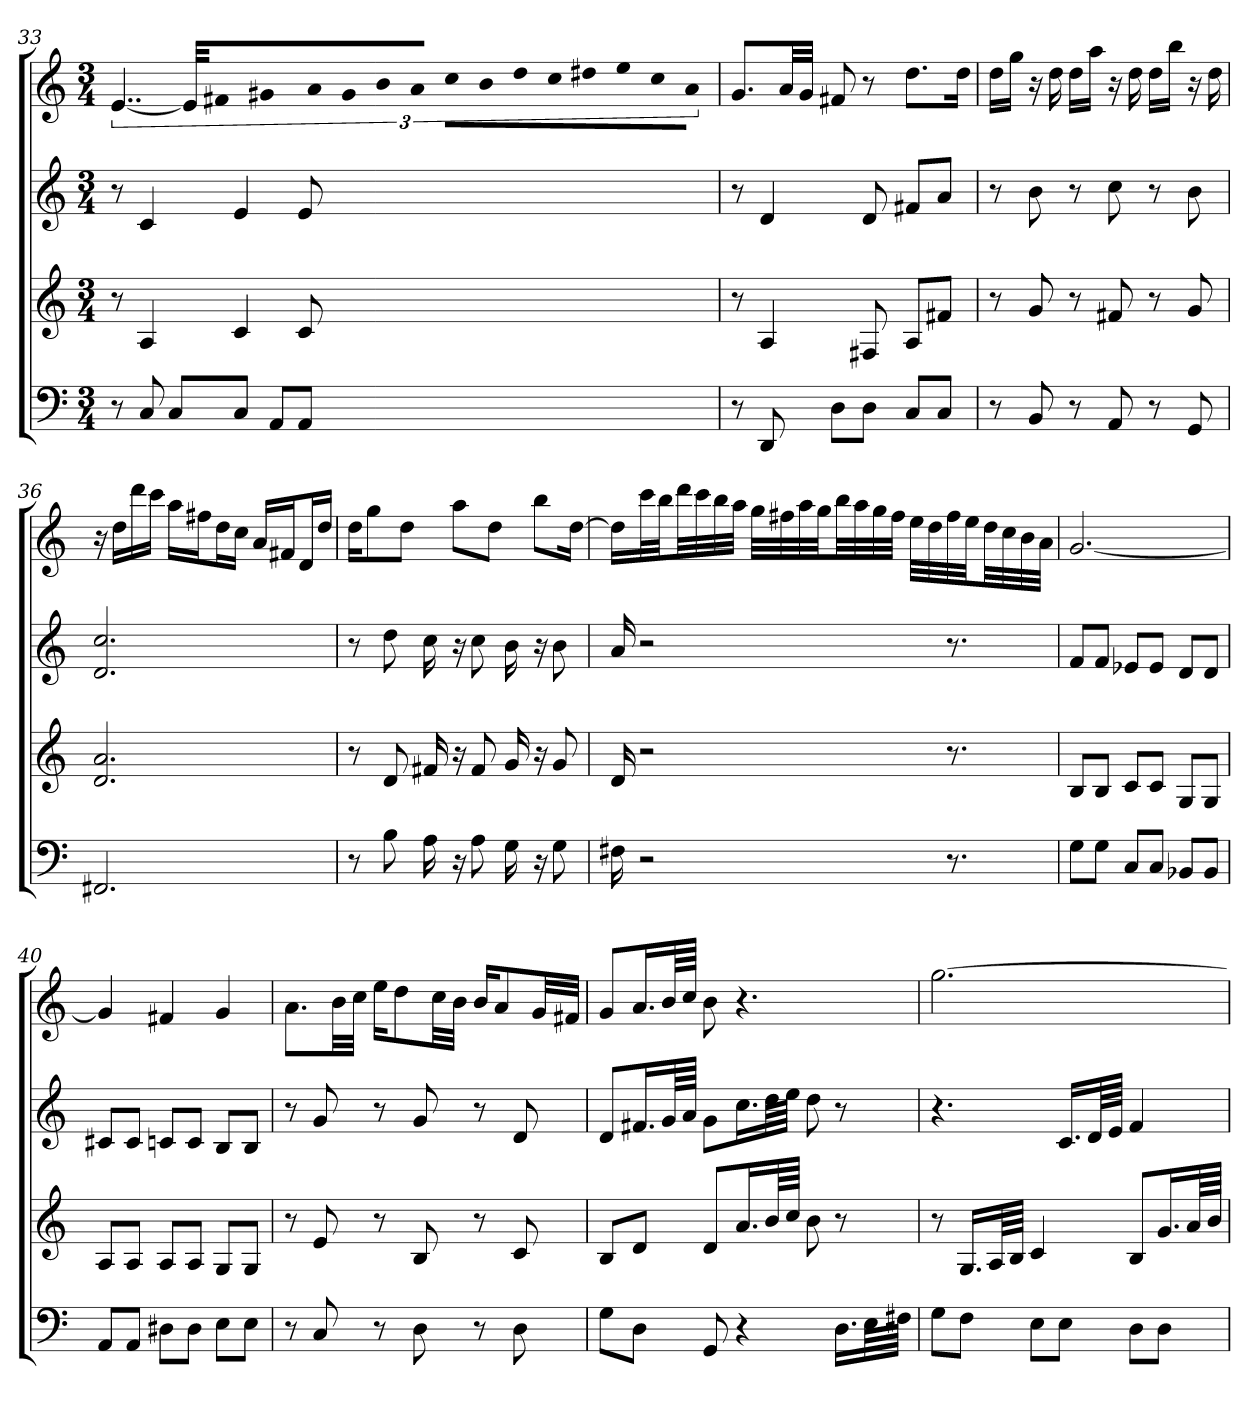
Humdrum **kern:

**kern	**kern	**kern	**kern
*part4	*part3	*part2	*part1
*staff4	*staff3	*staff2	*staff1
*k[]	*k[]	*k[]	*k[]
*C:	*C:	*C:	*C:
*M3/4	*M3/4	*M3/4	*M3/4
=33	=33	=33	=33
8r	8r	8r	[6..e
8C	4A	4c	.
8CL	.	.	.
.	.	.	48eLLL]
.	.	.	32f#X
.	.	.	32g#XJJ
8CJ	4c	4e	32aLL
.	.	.	32g#
.	.	.	32b
.	.	.	32aJJJ
8AAL	.	.	32ccLLL
.	.	.	32b
.	.	.	32dd
.	.	.	32ccJJ
8AAJ	8c	8e	32dd#XLL
.	.	.	32ee
.	.	.	32cc
.	.	.	32aJJJ
=34	=34	=34	=34
8r	8r	8r	8.gL
8DD	4A	4d	.
.	.	.	32aLL
.	.	.	32gJJJ
8DL	.	.	8f#X
8DJ	8F#X	8d	8r
8CL	8AL	8f#XL	8.ddL
8CJ	8f#XJ	8aJ	.
.	.	.	16ddJk
=35	=35	=35	=35
8r	8r	8r	16ddLL
.	.	.	16ggJJ
8BB	8g	8b	16r
.	.	.	16dd
8r	8r	8r	16ddLL
.	.	.	16aaJJ
8AA	8f#X	8cc	16r
.	.	.	16dd
8r	8r	8r	16ddLL
.	.	.	16bbJJ
8GG	8g	8b	16r
.	.	.	16dd
=36	=36	=36	=36
2.FF#X	2.d 2.a	2.d 2.cc	16r
.	.	.	16ddLL
.	.	.	16ddd
.	.	.	16cccJJ
.	.	.	16aaLL
.	.	.	16ff#XJ
.	.	.	16ddL
.	.	.	16ccJJ
.	.	.	16aLL
.	.	.	16f#XJ
.	.	.	16dL
.	.	.	16ddJJ
=37	=37	=37	=37
8r	8r	8r	16ddKL
.	.	.	8gg
8B	8d	8dd	.
.	.	.	8ddJ
16A	16f#X	16cc	.
16r	16r	16r	8aaL
8A	8f#	8cc	.
.	.	.	8ddJ
16G	16g	16b	.
16r	16r	16r	8bbL
8G	8g	8b	.
.	.	.	[16ddJk
=38	=38	=38	=38
16F#X	16d	16a	16ddLL]
2r	2r	2r	32cccL
.	.	.	32bbJJ
.	.	.	32dddLL
.	.	.	32ccc
.	.	.	32bb
.	.	.	32aaJJJ
.	.	.	32ggLLL
.	.	.	32ff#X
.	.	.	32aa
.	.	.	32ggJJ
.	.	.	32bbLL
.	.	.	32aa
.	.	.	32gg
.	.	.	32ff#JJJ
.	.	.	32eeLLL
.	.	.	32dd
8.r	8.r	8.r	32ff#
.	.	.	32eeJJ
.	.	.	32ddLL
.	.	.	32cc
.	.	.	32b
.	.	.	32aJJJ
=39	=39	=39	=39
8GL	8BL	8fL	[2.g
8GJ	8BJ	8fJ	.
8CL	8cL	8e-XL	.
8CJ	8cJ	8e-J	.
8BB-XL	8GL	8dL	.
8BB-J	8GJ	8dJ	.
=40	=40	=40	=40
8AAL	8AL	8c#XL	4g]
8AAJ	8AJ	8c#J	.
8D#XL	8AL	8cnL	4f#X
8D#J	8AJ	8cJ	.
8EL	8GL	8BL	4g
8EJ	8GJ	8BJ	.
=41	=41	=41	=41
8r	8r	8r	8.aL
8C	8e	8g	.
.	.	.	32bLL
.	.	.	32ccJJJ
8r	8r	8r	16eeKL
.	.	.	8dd
8D	8B	8g	.
.	.	.	32ccLL
.	.	.	32bJJJ
8r	8r	8r	16bKL
.	.	.	8a
8D	8c	8d	.
.	.	.	32gLL
.	.	.	32f#XJJJ
=42	=42	=42	=42
8GL	8BL	8dL	8gL
8DJ	8dJ	16.f#XL	16.aL
.	.	64gLL	64bLL
.	.	64aJJJJ	64ccJJJJ
8GG	8dL	8gL	8b
4r	16.aL	16.ccL	4.r
.	64bLL	64ddLL	.
.	64ccJJJJ	64eeJJJJ	.
.	8b	8dd	.
16.DLL	8r	8r	.
64ELL	.	.	.
64F#XJJJJ	.	.	.
=43	=43	=43	=43
8GL	8r	4.r	[2.gg
8FJ	16.GLL	.	.
.	64ALL	.	.
.	64BJJJJ	.	.
8EL	4c	.	.
8EJ	.	16.cLL	.
.	.	64dLL	.
.	.	64eJJJJ	.
8DL	8BL	4f	.
8DJ	16.gL	.	.
.	64aLL	.	.
.	64bJJJJ	.	.
=	=	=	=
*-	*-	*-	*-
